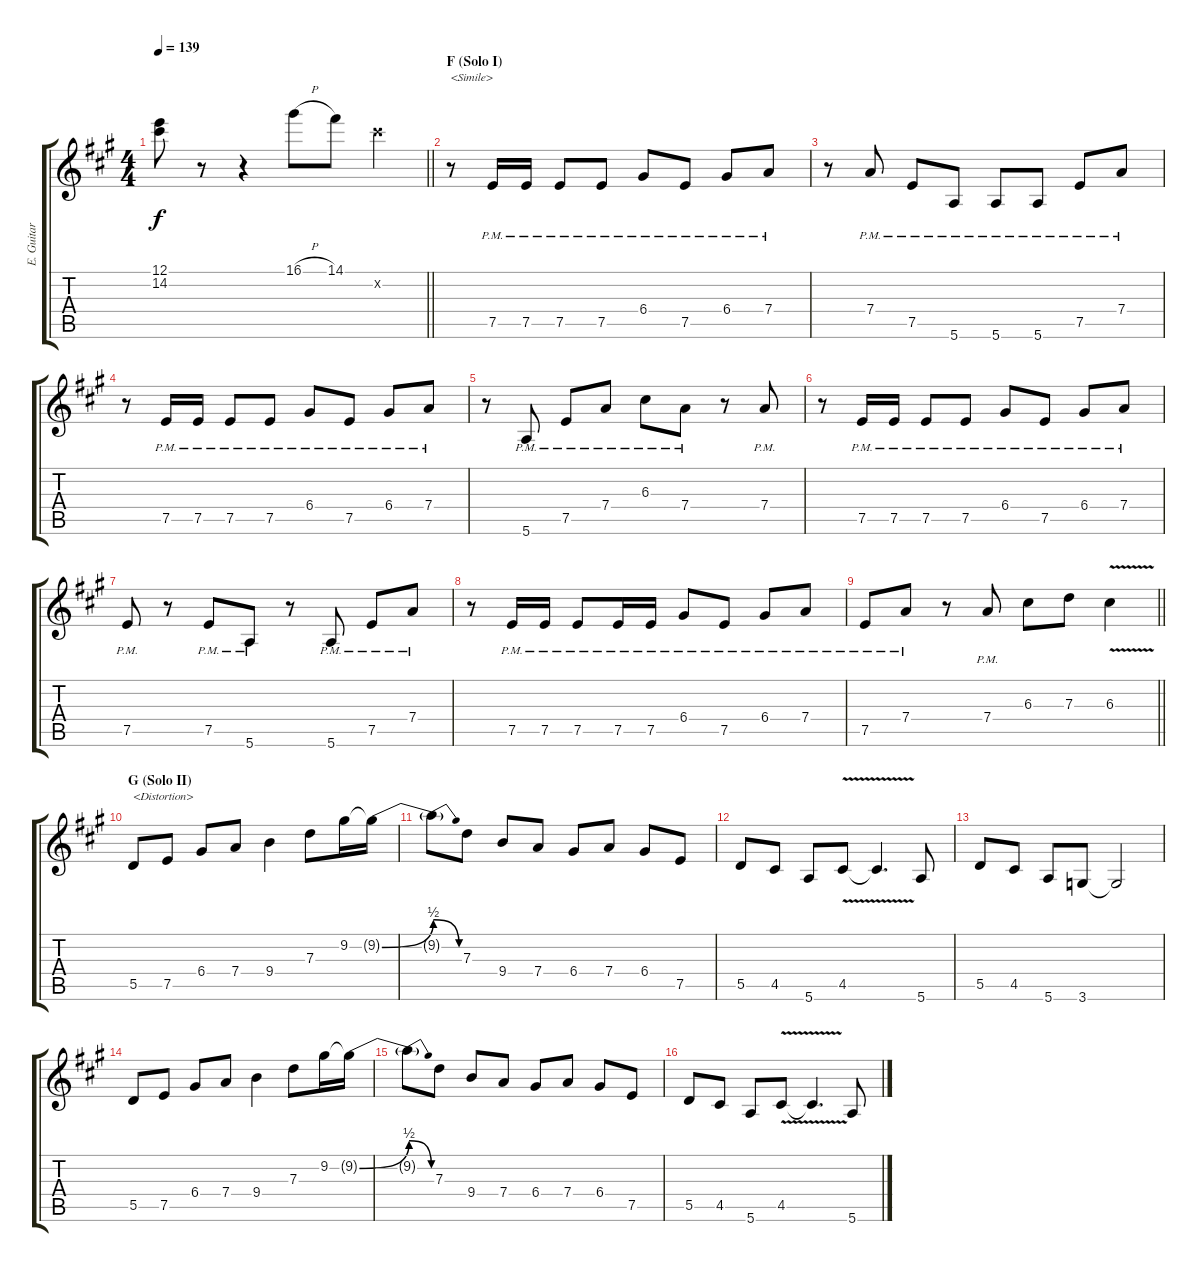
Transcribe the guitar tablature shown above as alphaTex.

\track ("E. Guitar II" "E. Guitar ") {instrument electricguitarjazz}
\staff {score tabs}
\tuning (E4 B3 G3 D3 A2 E2) {hide}
\ts (4 4)
\tempo 139
\clef g2
\barLineRight lightlight
\ks a
(12.1 14.2).8{dy f} r.8 r.4 16.1{h}.8 14.1.8 14.2{x}.4 |
\section ("" "F (Solo I)")
r.8{txt "<Simile>"} 7.5{pm}.16 7.5{pm}.16 7.5{pm}.8 7.5{pm}.8 6.4{pm}.8 7.5{pm}.8 6.4{pm}.8 7.4{pm}.8 |
r.8 7.4{pm}.8 7.5{pm}.8 5.6{pm}.8 5.6{pm}.8 5.6{pm}.8 7.5{pm}.8 7.4{pm}.8 |
r.8 7.5{pm}.16 7.5{pm}.16 7.5{pm}.8 7.5{pm}.8 6.4{pm}.8 7.5{pm}.8 6.4{pm}.8 7.4{pm}.8 |
r.8 5.6{pm}.8 7.5{pm}.8 7.4{pm}.8 6.3{pm}.8 7.4{pm}.8 r.8 7.4{pm}.8 |
r.8 7.5{pm}.16 7.5{pm}.16 7.5{pm}.8 7.5{pm}.8 6.4{pm}.8 7.5{pm}.8 6.4{pm}.8 7.4{pm}.8 |
7.5{pm}.8 r.8 7.5{pm}.8 5.6{pm}.8 r.8 5.6{pm}.8 7.5{pm}.8 7.4{pm}.8 |
r.8 7.5{pm}.16 7.5{pm}.16 7.5{pm}.8 7.5{pm}.16 7.5{pm}.16 6.4{pm}.8 7.5{pm}.8 6.4{pm}.8 7.4{pm}.8 |
\barLineRight lightlight
7.5{pm}.8 7.4{pm}.8 r.8 7.4{pm}.8 6.3.8 7.3.8 6.3{v}.4 |
\section ("" "G (Solo II)")
5.5.8{txt "<Distortion>" instrument overdrivenguitar} 7.5.8 6.4.8 7.4.8 9.4.4 7.3.8 9.2.16 9.2{be (bend 0 0 60 2) t}.16 |
9.2{be (release 0 2 60 0) t}.8 7.3.8 9.4.8 7.4.8 6.4.8 7.4.8 6.4.8 7.5.8 |
5.5.8 4.5.8 5.6.8 4.5{v}.8 4.5{t}.4{d} 5.6.8 |
5.5.8 4.5.8 5.6.8 3.6.8 3.6{t}.2 |
5.5.8 7.5.8 6.4.8 7.4.8 9.4.4 7.3.8 9.2.16 9.2{be (bend 0 0 60 2) t}.16 |
9.2{be (release 0 2 60 0) t}.8 7.3.8 9.4.8 7.4.8 6.4.8 7.4.8 6.4.8 7.5.8 |
5.5.8 4.5.8 5.6.8 4.5{v}.8 4.5{t}.4{d} 5.6.8
